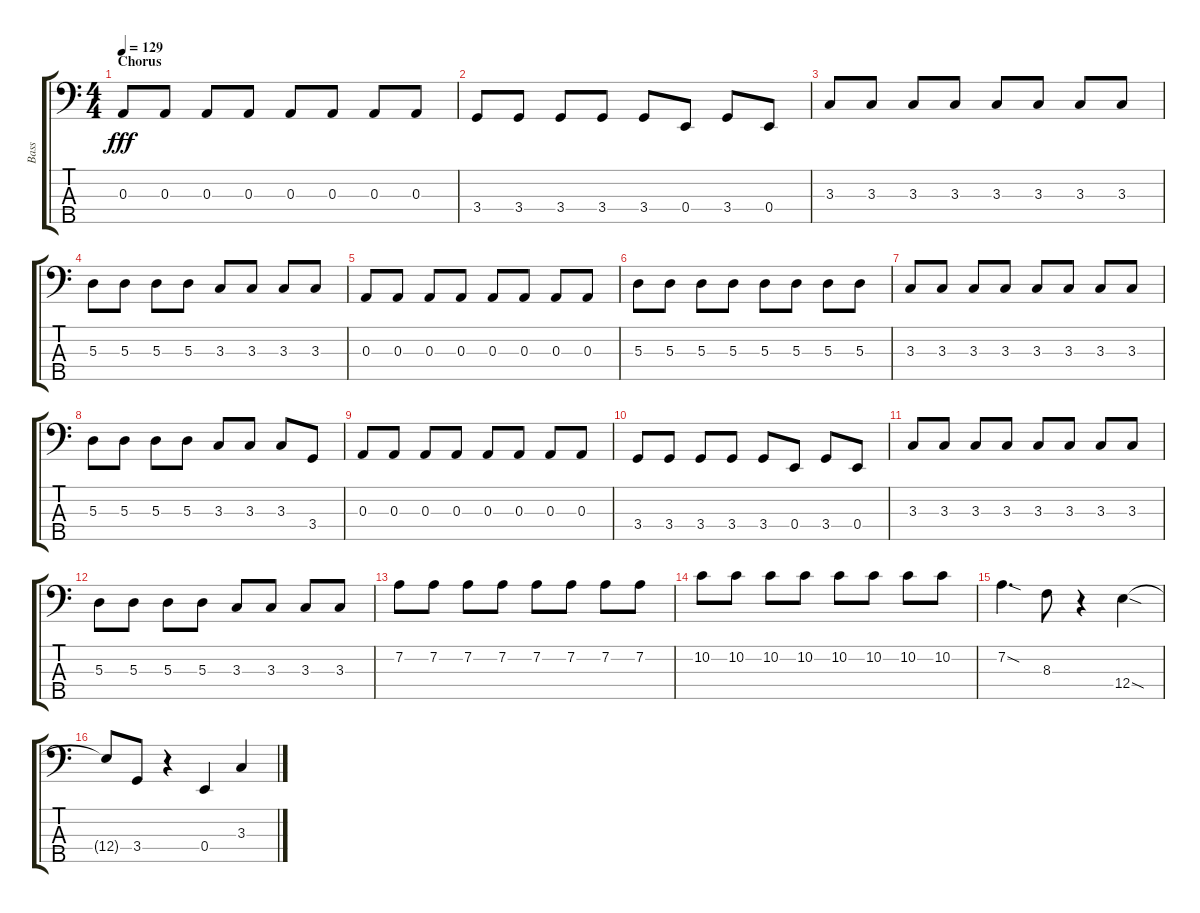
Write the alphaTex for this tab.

\track ("Bass" "Bass") {instrument electricbasspick}
\staff {score tabs}
\tuning (G2 D2 A1 E1 B0) {hide}
\ts (4 4)
\section ("" "Chorus")
\tempo 129
\clef f4
\ks c
0.3.8{dy fff} 0.3.8 0.3.8 0.3.8 0.3.8 0.3.8 0.3.8 0.3.8 |
3.4.8 3.4.8 3.4.8 3.4.8 3.4.8 0.4.8 3.4.8 0.4.8 |
3.3.8 3.3.8 3.3.8 3.3.8 3.3.8 3.3.8 3.3.8 3.3.8 |
5.3.8 5.3.8 5.3.8 5.3.8 3.3.8 3.3.8 3.3.8 3.3.8 |
0.3.8 0.3.8 0.3.8 0.3.8 0.3.8 0.3.8 0.3.8 0.3.8 |
5.3.8 5.3.8 5.3.8 5.3.8 5.3.8 5.3.8 5.3.8 5.3.8 |
3.3.8 3.3.8 3.3.8 3.3.8 3.3.8 3.3.8 3.3.8 3.3.8 |
5.3.8 5.3.8 5.3.8 5.3.8 3.3.8 3.3.8 3.3.8 3.4.8 |
0.3.8 0.3.8 0.3.8 0.3.8 0.3.8 0.3.8 0.3.8 0.3.8 |
3.4.8 3.4.8 3.4.8 3.4.8 3.4.8 0.4.8 3.4.8 0.4.8 |
3.3.8 3.3.8 3.3.8 3.3.8 3.3.8 3.3.8 3.3.8 3.3.8 |
5.3.8 5.3.8 5.3.8 5.3.8 3.3.8 3.3.8 3.3.8 3.3.8 |
7.2.8 7.2.8 7.2.8 7.2.8 7.2.8 7.2.8 7.2.8 7.2.8 |
10.2.8 10.2.8 10.2.8 10.2.8 10.2.8 10.2.8 10.2.8 10.2.8 |
7.2{sod}.4{d} 8.3.8 r.4 12.4{sod}.4 |
12.4{t}.8 3.4.8 r.4 0.4.4 3.3.4
